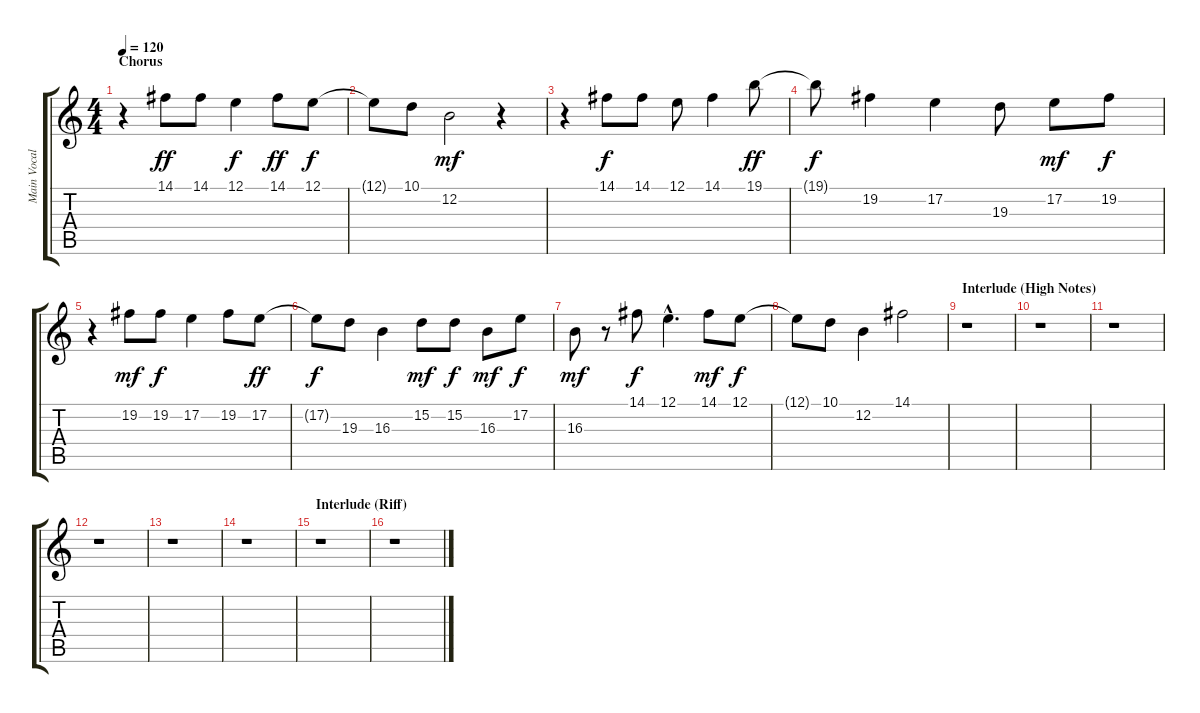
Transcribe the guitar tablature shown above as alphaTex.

\track ("Main Vocalist" "Main Vocal") {instrument lead1square}
\staff {score tabs}
\tuning (E4 B3 G3 D3 A2 E2) {hide}
\ts (4 4)
\section ("" "Chorus")
\tempo 120
\clef g2
\ks c
r.4{dy ff} 14.1.8 14.1.8 12.1.4{dy f} 14.1.8{dy ff} 12.1.8{dy f} |
12.1{t}.8 10.1.8 12.2.2{dy mf} r.4 |
r.4 14.1.8{dy f} 14.1.8 12.1.8 14.1.4 19.1.8{dy ff} |
19.1{t}.8{dy f} 19.2.4 17.2.4 19.3.8 17.2.8{dy mf} 19.2.8{dy f} |
r.4 19.2.8{dy mf} 19.2.8{dy f} 17.2.4 19.2.8 17.2.8{dy ff} |
17.2{t}.8{dy f} 19.3.8 16.3.4 15.2.8{dy mf} 15.2.8{dy f} 16.3.8{dy mf} 17.2.8{dy f} |
16.3.8{dy mf} r.8 14.1.8{dy f} 12.1{hac}.4{d} 14.1.8{dy mf} 12.1.8{dy f} |
12.1{t}.8 10.1.8 12.2.4 14.1.2 |
\section ("" "Interlude (High Notes)")
r.1 |
r.1 |
r.1 |
r.1 |
r.1 |
r.1 |
\section ("" "Interlude (Riff)")
r.1 |
r.1
